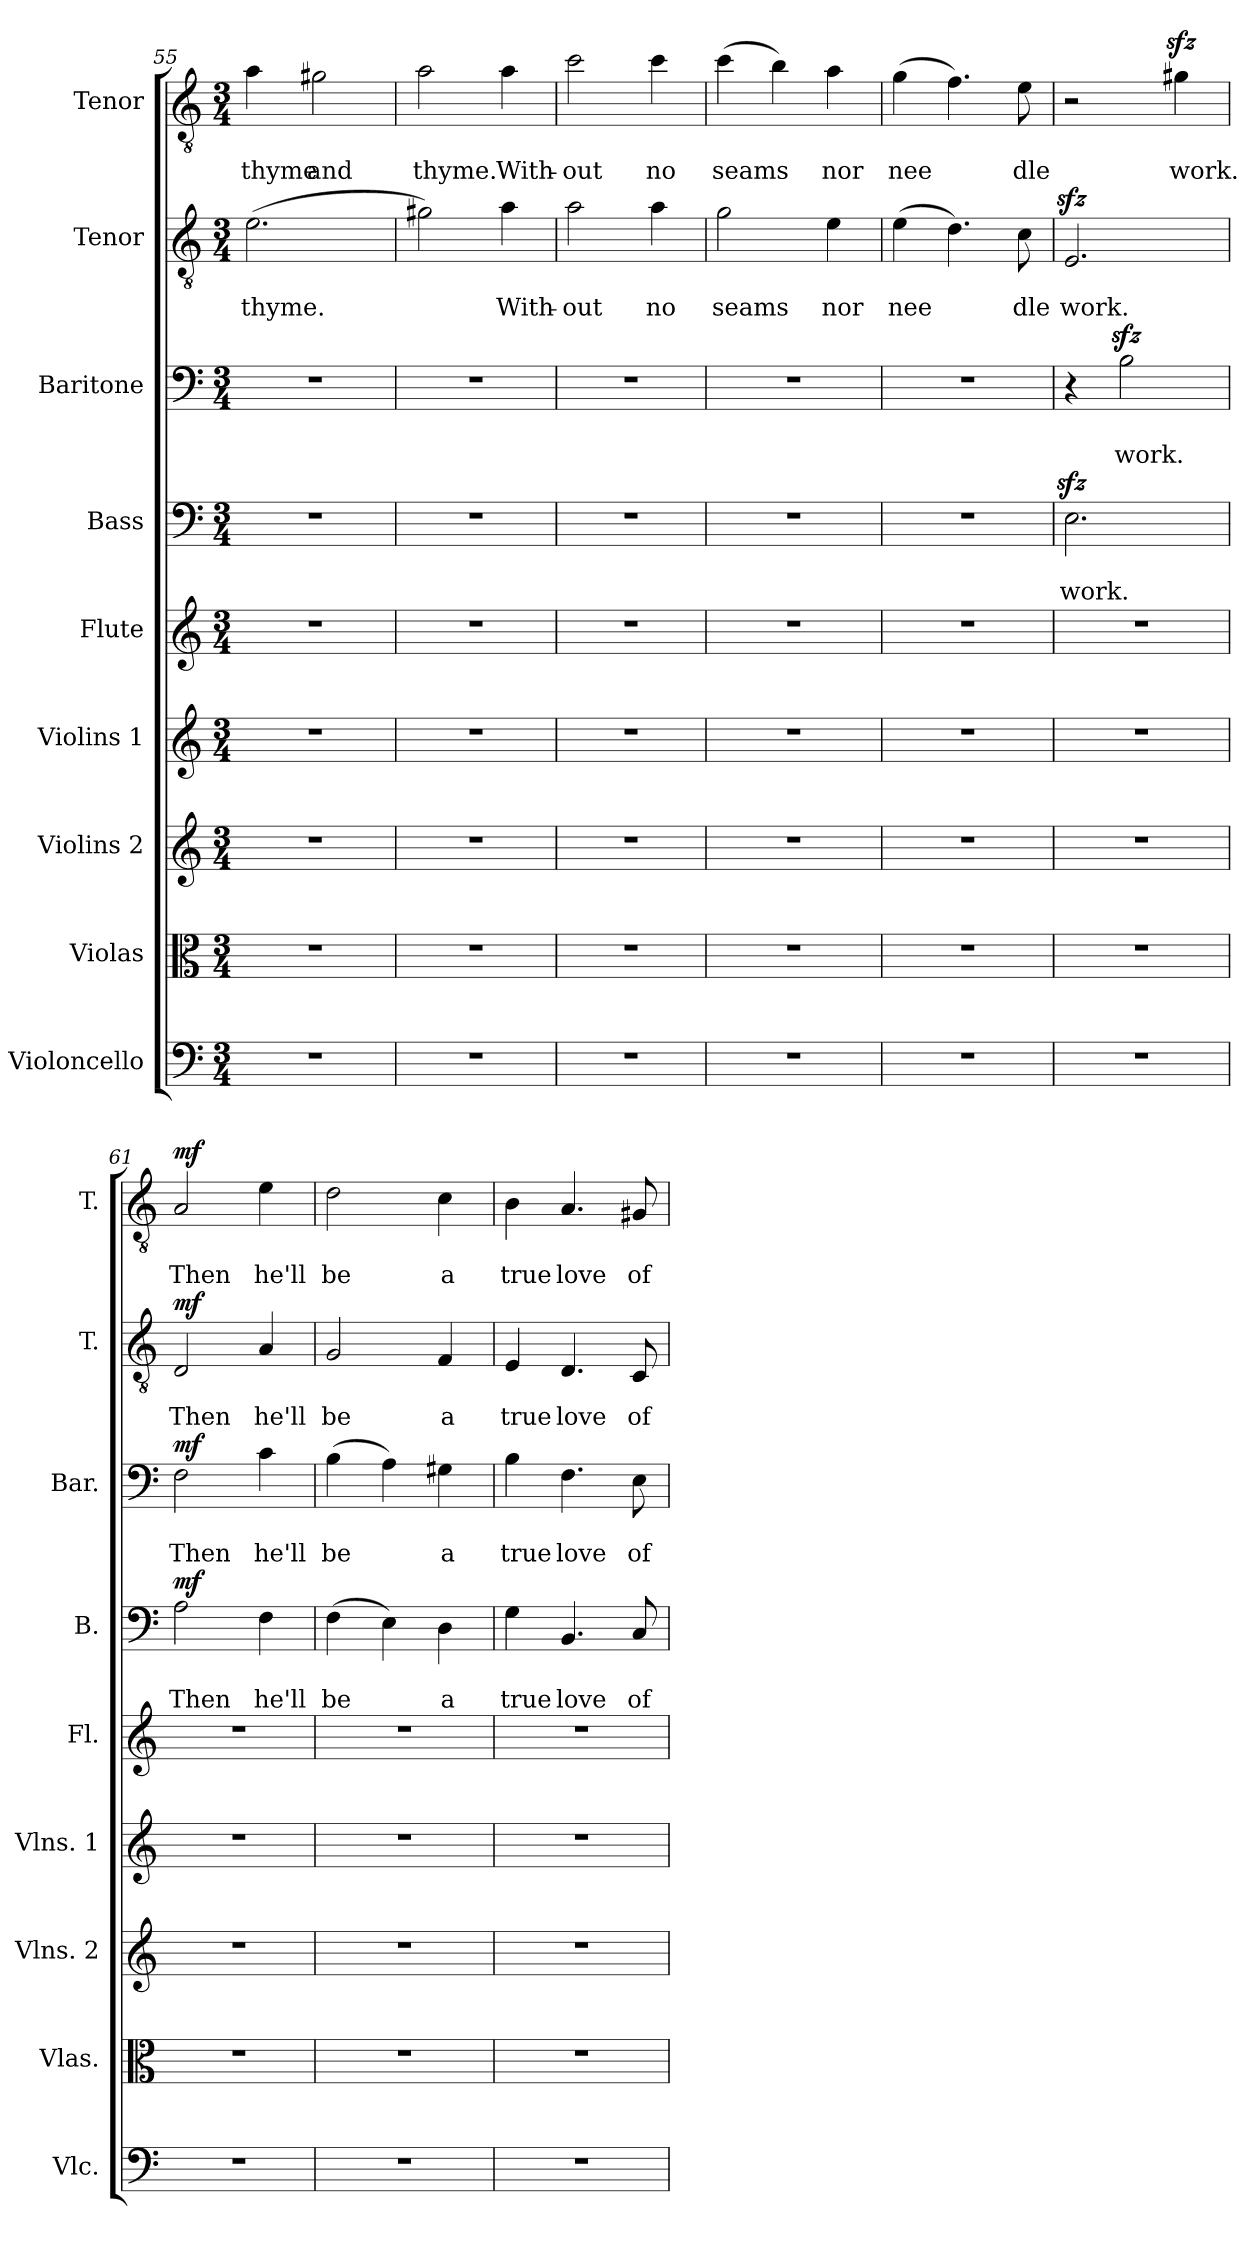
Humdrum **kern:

**kern	**kern	**kern	**kern	**kern	**kern	**text	**text	**dynam	**kern	**text	**text	**dynam	**kern	**text	**text	**dynam	**kern	**text	**text	**dynam
*part9	*part8	*part7	*part6	*part5	*part4	*part4	*part4	*part4	*part3	*part3	*part3	*part3	*part2	*part2	*part2	*part2	*part1	*part1	*part1	*part1
*staff9	*staff8	*staff7	*staff6	*staff5	*staff4	*staff4	*staff4	*staff4	*staff3	*staff3	*staff3	*staff3	*staff2	*staff2	*staff2	*staff2	*staff1	*staff1	*staff1	*staff1
*I"Violoncello	*I"Violas	*I"Violins 2	*I"Violins 1	*I"Flute	*I"Bass	*	*	*	*I"Baritone	*	*	*	*I"Tenor	*	*	*	*I"Tenor	*	*	*
*I'Vlc.	*I'Vlas.	*I'Vlns. 2	*I'Vlns. 1	*I'Fl.	*I'B.	*	*	*	*I'Bar.	*	*	*	*I'T.	*	*	*	*I'T.	*	*	*
*clefF4	*clefC3	*clefG2	*clefG2	*clefG2	*clefF4	*	*	*	*clefF4	*	*	*	*clefGv2	*	*	*	*clefGv2	*	*	*
*k[]	*k[]	*k[]	*k[]	*k[]	*k[]	*	*	*	*k[]	*	*	*	*k[]	*	*	*	*k[]	*	*	*
*C:	*C:	*C:	*C:	*C:	*C:	*	*	*	*C:	*	*	*	*C:	*	*	*	*C:	*	*	*
*M3/4	*M3/4	*M3/4	*M3/4	*M3/4	*M3/4	*	*	*	*M3/4	*	*	*	*M3/4	*	*	*	*M3/4	*	*	*
=55	=55	=55	=55	=55	=55	=55	=55	=55	=55	=55	=55	=55	=55	=55	=55	=55	=55	=55	=55	=55
2.r	2.r	2.r	2.r	2.r	2.r	.	.	.	2.r	.	.	.	(2.e\	.	thyme.	.	4a\	.	thyme	.
.	.	.	.	.	.	.	.	.	.	.	.	.	.	.	.	.	2g#X\	.	and	.
=56	=56	=56	=56	=56	=56	=56	=56	=56	=56	=56	=56	=56	=56	=56	=56	=56	=56	=56	=56	=56
2.r	2.r	2.r	2.r	2.r	2.r	.	.	.	2.r	.	.	.	2g#X\)	.	.	.	2a\	.	thyme.	.
.	.	.	.	.	.	.	.	.	.	.	.	.	4a\	.	With-	.	4a\	.	With-	.
=57	=57	=57	=57	=57	=57	=57	=57	=57	=57	=57	=57	=57	=57	=57	=57	=57	=57	=57	=57	=57
2.r	2.r	2.r	2.r	2.r	2.r	.	.	.	2.r	.	.	.	2a\	.	-out	.	2cc\	.	-out	.
.	.	.	.	.	.	.	.	.	.	.	.	.	4a\	.	no	.	4cc\	.	no	.
=58	=58	=58	=58	=58	=58	=58	=58	=58	=58	=58	=58	=58	=58	=58	=58	=58	=58	=58	=58	=58
2.r	2.r	2.r	2.r	2.r	2.r	.	.	.	2.r	.	.	.	2g\	.	seams	.	(4cc\	.	seams	.
.	.	.	.	.	.	.	.	.	.	.	.	.	.	.	.	.	4b\)	.	.	.
.	.	.	.	.	.	.	.	.	.	.	.	.	4e\	.	nor	.	4a\	.	nor	.
!!LO:PB:g=z
=59	=59	=59	=59	=59	=59	=59	=59	=59	=59	=59	=59	=59	=59	=59	=59	=59	=59	=59	=59	=59
2.r	2.r	2.r	2.r	2.r	2.r	.	.	.	2.r	.	.	.	(4e\	.	nee	.	(4g\	.	nee	.
.	.	.	.	.	.	.	.	.	.	.	.	.	4.d\)	.	.	.	4.f\)	.	.	.
.	.	.	.	.	.	.	.	.	.	.	.	.	8c\	.	dle	.	8e\	.	dle	.
=60	=60	=60	=60	=60	=60	=60	=60	=60	=60	=60	=60	=60	=60	=60	=60	=60	=60	=60	=60	=60
2.r	2.r	2.r	2.r	2.r	2.Ezz>\	.	work.	.	4r	.	.	.	2.Ezz>/	.	work.	.	2r	.	.	.
.	.	.	.	.	.	.	.	.	2Bzz>\	.	work.	.	.	.	.	.	.	.	.	.
.	.	.	.	.	.	.	.	.	.	.	.	.	.	.	.	.	4g#Xzz>\	.	work.	.
=61	=61	=61	=61	=61	=61	=61	=61	=61	=61	=61	=61	=61	=61	=61	=61	=61	=61	=61	=61	=61
!	!	!	!	!	!	!	!	!LO:DY:a	!	!	!	!LO:DY:a	!	!	!	!LO:DY:a	!	!	!	!LO:DY:a
2.r	2.r	2.r	2.r	2.r	2A\	.	Then	mf	2F\	.	Then	mf	2D/	.	Then	mf	2A/	.	Then	mf
.	.	.	.	.	4F\	.	he'll	.	4c\	.	he'll	.	4A/	.	he'll	.	4e\	.	he'll	.
=62	=62	=62	=62	=62	=62	=62	=62	=62	=62	=62	=62	=62	=62	=62	=62	=62	=62	=62	=62	=62
2.r	2.r	2.r	2.r	2.r	(4F\	.	be	.	(4B\	.	be	.	2G/	.	be	.	2d\	.	be	.
.	.	.	.	.	4E\)	.	.	.	4A\)	.	.	.	.	.	.	.	.	.	.	.
.	.	.	.	.	4D\	.	a	.	4G#X\	.	a	.	4F/	.	a	.	4c\	.	a	.
=63	=63	=63	=63	=63	=63	=63	=63	=63	=63	=63	=63	=63	=63	=63	=63	=63	=63	=63	=63	=63
2.r	2.r	2.r	2.r	2.r	4G\	.	true	.	4B\	.	true	.	4E/	.	true	.	4B\	.	true	.
.	.	.	.	.	4.BB/	.	love	.	4.F\	.	love	.	4.D/	.	love	.	4.A/	.	love	.
.	.	.	.	.	8C/	.	of	.	8E\	.	of	.	8C/	.	of	.	8G#X/	.	of	.
=	=	=	=	=	=	=	=	=	=	=	=	=	=	=	=	=	=	=	=	=
*-	*-	*-	*-	*-	*-	*-	*-	*-	*-	*-	*-	*-	*-	*-	*-	*-	*-	*-	*-	*-
